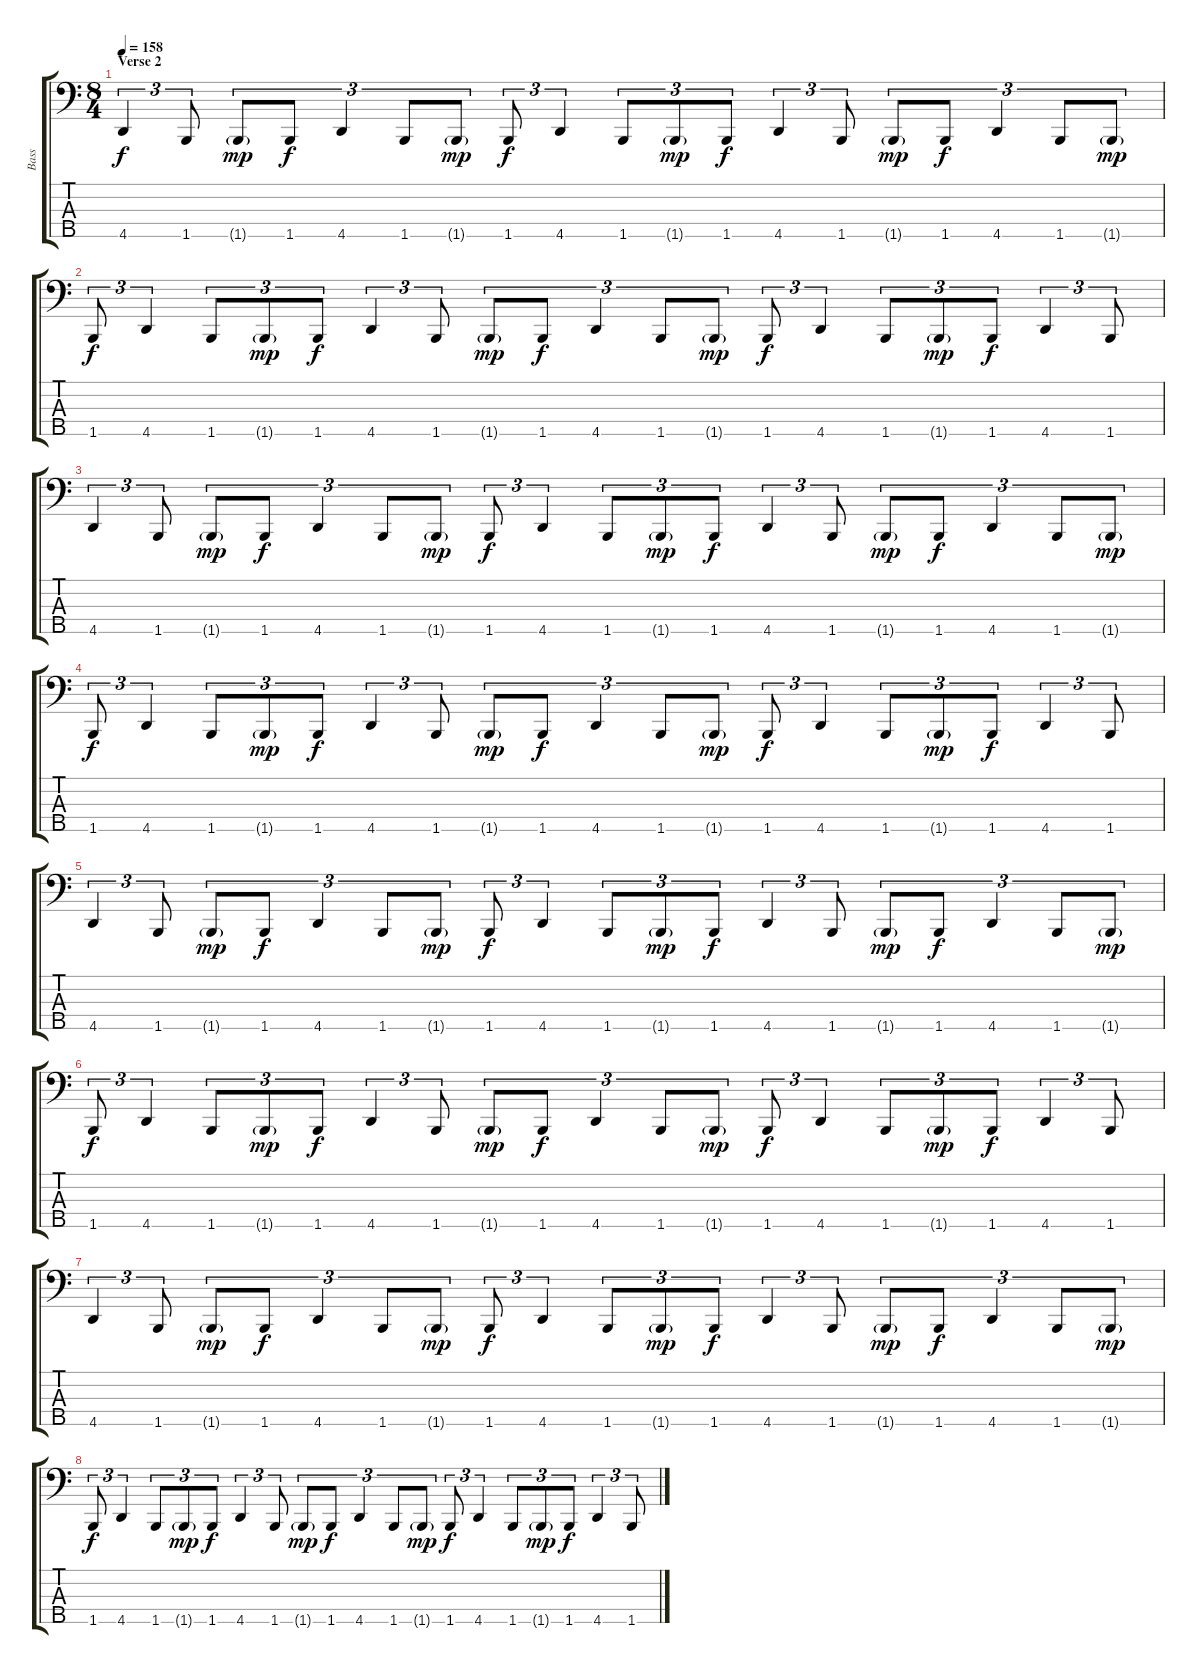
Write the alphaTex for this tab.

\track ("Bass" "Bass") {instrument electricbassfinger}
\staff {score tabs}
\tuning (Gb2 Db2 Ab1 Eb1 Bb0) {hide}
\ts (8 4)
\section ("" "Verse 2")
\tempo 158
\clef f4
\ks c
4.5.4{tu (3 2) dy f} 1.5.8{tu (3 2)} 1.5{g}.8{tu (3 2) dy mp} 1.5.8{tu (3 2) dy f} 4.5.4{tu (3 2)} 1.5.8{tu (3 2)} 1.5{g}.8{tu (3 2) dy mp} 1.5.8{tu (3 2) dy f} 4.5.4{tu (3 2)} 1.5.8{tu (3 2)} 1.5{g}.8{tu (3 2) dy mp} 1.5.8{tu (3 2) dy f} 4.5.4{tu (3 2)} 1.5.8{tu (3 2)} 1.5{g}.8{tu (3 2) dy mp} 1.5.8{tu (3 2) dy f} 4.5.4{tu (3 2)} 1.5.8{tu (3 2)} 1.5{g}.8{tu (3 2) dy mp} |
1.5.8{tu (3 2) dy f} 4.5.4{tu (3 2)} 1.5.8{tu (3 2)} 1.5{g}.8{tu (3 2) dy mp} 1.5.8{tu (3 2) dy f} 4.5.4{tu (3 2)} 1.5.8{tu (3 2)} 1.5{g}.8{tu (3 2) dy mp} 1.5.8{tu (3 2) dy f} 4.5.4{tu (3 2)} 1.5.8{tu (3 2)} 1.5{g}.8{tu (3 2) dy mp} 1.5.8{tu (3 2) dy f} 4.5.4{tu (3 2)} 1.5.8{tu (3 2)} 1.5{g}.8{tu (3 2) dy mp} 1.5.8{tu (3 2) dy f} 4.5.4{tu (3 2)} 1.5.8{tu (3 2)} |
4.5.4{tu (3 2)} 1.5.8{tu (3 2)} 1.5{g}.8{tu (3 2) dy mp} 1.5.8{tu (3 2) dy f} 4.5.4{tu (3 2)} 1.5.8{tu (3 2)} 1.5{g}.8{tu (3 2) dy mp} 1.5.8{tu (3 2) dy f} 4.5.4{tu (3 2)} 1.5.8{tu (3 2)} 1.5{g}.8{tu (3 2) dy mp} 1.5.8{tu (3 2) dy f} 4.5.4{tu (3 2)} 1.5.8{tu (3 2)} 1.5{g}.8{tu (3 2) dy mp} 1.5.8{tu (3 2) dy f} 4.5.4{tu (3 2)} 1.5.8{tu (3 2)} 1.5{g}.8{tu (3 2) dy mp} |
1.5.8{tu (3 2) dy f} 4.5.4{tu (3 2)} 1.5.8{tu (3 2)} 1.5{g}.8{tu (3 2) dy mp} 1.5.8{tu (3 2) dy f} 4.5.4{tu (3 2)} 1.5.8{tu (3 2)} 1.5{g}.8{tu (3 2) dy mp} 1.5.8{tu (3 2) dy f} 4.5.4{tu (3 2)} 1.5.8{tu (3 2)} 1.5{g}.8{tu (3 2) dy mp} 1.5.8{tu (3 2) dy f} 4.5.4{tu (3 2)} 1.5.8{tu (3 2)} 1.5{g}.8{tu (3 2) dy mp} 1.5.8{tu (3 2) dy f} 4.5.4{tu (3 2)} 1.5.8{tu (3 2)} |
4.5.4{tu (3 2)} 1.5.8{tu (3 2)} 1.5{g}.8{tu (3 2) dy mp} 1.5.8{tu (3 2) dy f} 4.5.4{tu (3 2)} 1.5.8{tu (3 2)} 1.5{g}.8{tu (3 2) dy mp} 1.5.8{tu (3 2) dy f} 4.5.4{tu (3 2)} 1.5.8{tu (3 2)} 1.5{g}.8{tu (3 2) dy mp} 1.5.8{tu (3 2) dy f} 4.5.4{tu (3 2)} 1.5.8{tu (3 2)} 1.5{g}.8{tu (3 2) dy mp} 1.5.8{tu (3 2) dy f} 4.5.4{tu (3 2)} 1.5.8{tu (3 2)} 1.5{g}.8{tu (3 2) dy mp} |
1.5.8{tu (3 2) dy f} 4.5.4{tu (3 2)} 1.5.8{tu (3 2)} 1.5{g}.8{tu (3 2) dy mp} 1.5.8{tu (3 2) dy f} 4.5.4{tu (3 2)} 1.5.8{tu (3 2)} 1.5{g}.8{tu (3 2) dy mp} 1.5.8{tu (3 2) dy f} 4.5.4{tu (3 2)} 1.5.8{tu (3 2)} 1.5{g}.8{tu (3 2) dy mp} 1.5.8{tu (3 2) dy f} 4.5.4{tu (3 2)} 1.5.8{tu (3 2)} 1.5{g}.8{tu (3 2) dy mp} 1.5.8{tu (3 2) dy f} 4.5.4{tu (3 2)} 1.5.8{tu (3 2)} |
4.5.4{tu (3 2)} 1.5.8{tu (3 2)} 1.5{g}.8{tu (3 2) dy mp} 1.5.8{tu (3 2) dy f} 4.5.4{tu (3 2)} 1.5.8{tu (3 2)} 1.5{g}.8{tu (3 2) dy mp} 1.5.8{tu (3 2) dy f} 4.5.4{tu (3 2)} 1.5.8{tu (3 2)} 1.5{g}.8{tu (3 2) dy mp} 1.5.8{tu (3 2) dy f} 4.5.4{tu (3 2)} 1.5.8{tu (3 2)} 1.5{g}.8{tu (3 2) dy mp} 1.5.8{tu (3 2) dy f} 4.5.4{tu (3 2)} 1.5.8{tu (3 2)} 1.5{g}.8{tu (3 2) dy mp} |
1.5.8{tu (3 2) dy f} 4.5.4{tu (3 2)} 1.5.8{tu (3 2)} 1.5{g}.8{tu (3 2) dy mp} 1.5.8{tu (3 2) dy f} 4.5.4{tu (3 2)} 1.5.8{tu (3 2)} 1.5{g}.8{tu (3 2) dy mp} 1.5.8{tu (3 2) dy f} 4.5.4{tu (3 2)} 1.5.8{tu (3 2)} 1.5{g}.8{tu (3 2) dy mp} 1.5.8{tu (3 2) dy f} 4.5.4{tu (3 2)} 1.5.8{tu (3 2)} 1.5{g}.8{tu (3 2) dy mp} 1.5.8{tu (3 2) dy f} 4.5.4{tu (3 2)} 1.5.8{tu (3 2)}
